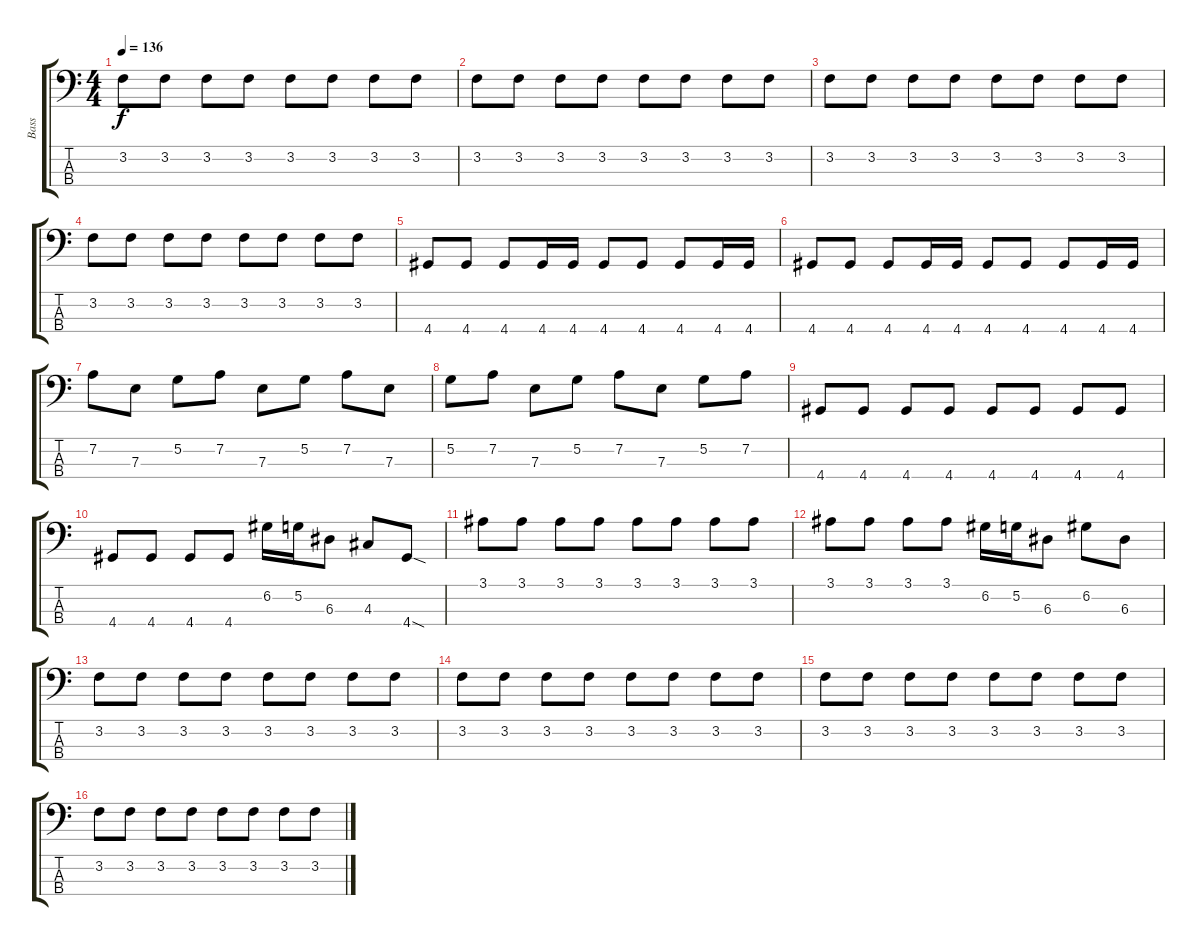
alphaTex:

\track ("Bass" "Bass") {instrument electricbassfinger}
\staff {score tabs}
\tuning (G2 D2 A1 E1) {hide}
\ts (4 4)
\tempo 136
\clef f4
\ks c
3.2.8{dy f} 3.2.8 3.2.8 3.2.8 3.2.8 3.2.8 3.2.8 3.2.8 |
3.2.8 3.2.8 3.2.8 3.2.8 3.2.8 3.2.8 3.2.8 3.2.8 |
3.2.8 3.2.8 3.2.8 3.2.8 3.2.8 3.2.8 3.2.8 3.2.8 |
3.2.8 3.2.8 3.2.8 3.2.8 3.2.8 3.2.8 3.2.8 3.2.8 |
4.4.8 4.4.8 4.4.8 4.4.16 4.4.16 4.4.8 4.4.8 4.4.8 4.4.16 4.4.16 |
4.4.8 4.4.8 4.4.8 4.4.16 4.4.16 4.4.8 4.4.8 4.4.8 4.4.16 4.4.16 |
7.2.8 7.3.8 5.2.8 7.2.8 7.3.8 5.2.8 7.2.8 7.3.8 |
5.2.8 7.2.8 7.3.8 5.2.8 7.2.8 7.3.8 5.2.8 7.2.8 |
4.4.8 4.4.8 4.4.8 4.4.8 4.4.8 4.4.8 4.4.8 4.4.8 |
4.4.8 4.4.8 4.4.8 4.4.8 6.2.16 5.2.16 6.3.8 4.3.8 4.4{sod}.8 |
3.1.8 3.1.8 3.1.8 3.1.8 3.1.8 3.1.8 3.1.8 3.1.8 |
3.1.8 3.1.8 3.1.8 3.1.8 6.2.16 5.2.16 6.3.8 6.2.8 6.3.8 |
3.2.8 3.2.8 3.2.8 3.2.8 3.2.8 3.2.8 3.2.8 3.2.8 |
3.2.8 3.2.8 3.2.8 3.2.8 3.2.8 3.2.8 3.2.8 3.2.8 |
3.2.8 3.2.8 3.2.8 3.2.8 3.2.8 3.2.8 3.2.8 3.2.8 |
3.2.8 3.2.8 3.2.8 3.2.8 3.2.8 3.2.8 3.2.8 3.2.8
